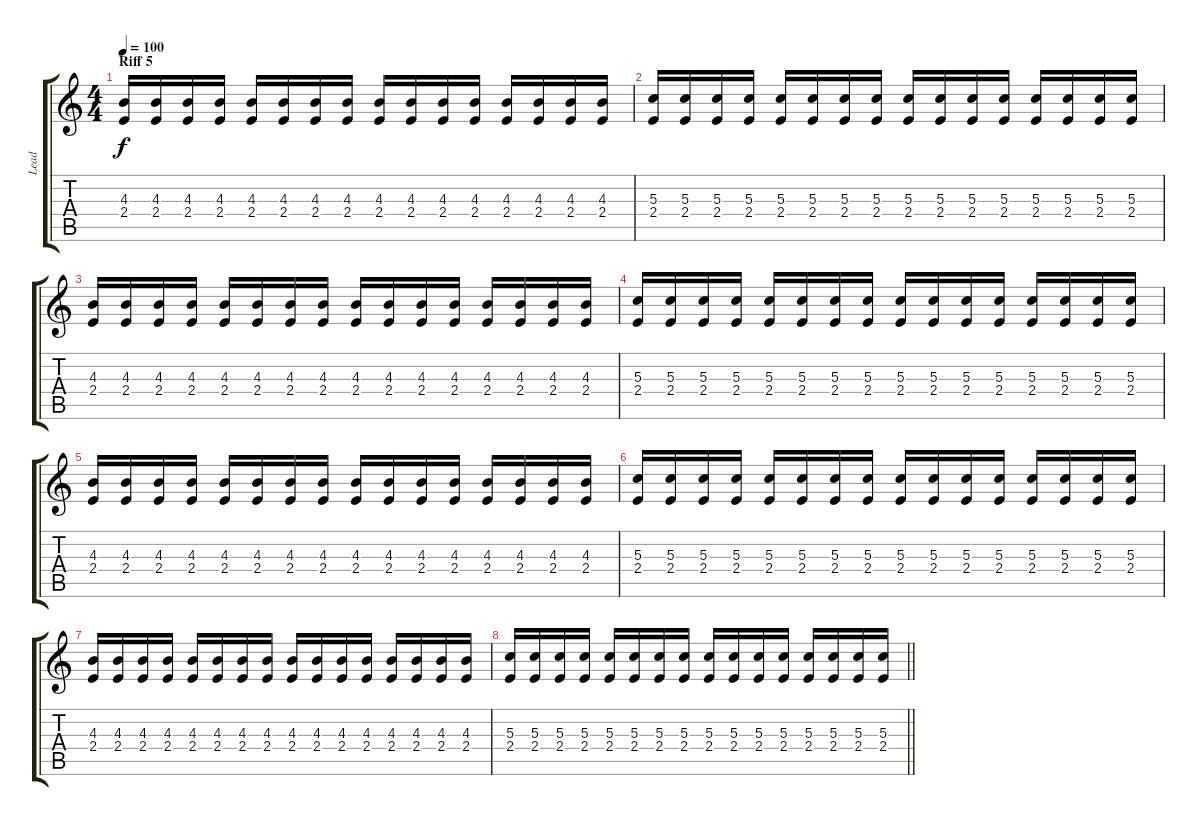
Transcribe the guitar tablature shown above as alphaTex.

\track ("Lead" "Lead") {instrument distortionguitar}
\staff {score tabs}
\tuning (E4 B3 G3 D3 A2 E2) {hide}
\ts (4 4)
\section ("" "Riff 5")
\tempo 100
\clef g2
\ks c
(4.3 2.4).16{dy f} (4.3 2.4).16 (4.3 2.4).16 (4.3 2.4).16 (4.3 2.4).16 (4.3 2.4).16 (4.3 2.4).16 (4.3 2.4).16 (4.3 2.4).16 (4.3 2.4).16 (4.3 2.4).16 (4.3 2.4).16 (4.3 2.4).16 (4.3 2.4).16 (4.3 2.4).16 (4.3 2.4).16 |
(5.3 2.4).16 (5.3 2.4).16 (5.3 2.4).16 (5.3 2.4).16 (5.3 2.4).16 (5.3 2.4).16 (5.3 2.4).16 (5.3 2.4).16 (5.3 2.4).16 (5.3 2.4).16 (5.3 2.4).16 (5.3 2.4).16 (5.3 2.4).16 (5.3 2.4).16 (5.3 2.4).16 (5.3 2.4).16 |
(4.3 2.4).16 (4.3 2.4).16 (4.3 2.4).16 (4.3 2.4).16 (4.3 2.4).16 (4.3 2.4).16 (4.3 2.4).16 (4.3 2.4).16 (4.3 2.4).16 (4.3 2.4).16 (4.3 2.4).16 (4.3 2.4).16 (4.3 2.4).16 (4.3 2.4).16 (4.3 2.4).16 (4.3 2.4).16 |
(5.3 2.4).16 (5.3 2.4).16 (5.3 2.4).16 (5.3 2.4).16 (5.3 2.4).16 (5.3 2.4).16 (5.3 2.4).16 (5.3 2.4).16 (5.3 2.4).16 (5.3 2.4).16 (5.3 2.4).16 (5.3 2.4).16 (5.3 2.4).16 (5.3 2.4).16 (5.3 2.4).16 (5.3 2.4).16 |
(4.3 2.4).16 (4.3 2.4).16 (4.3 2.4).16 (4.3 2.4).16 (4.3 2.4).16 (4.3 2.4).16 (4.3 2.4).16 (4.3 2.4).16 (4.3 2.4).16 (4.3 2.4).16 (4.3 2.4).16 (4.3 2.4).16 (4.3 2.4).16 (4.3 2.4).16 (4.3 2.4).16 (4.3 2.4).16 |
(5.3 2.4).16 (5.3 2.4).16 (5.3 2.4).16 (5.3 2.4).16 (5.3 2.4).16 (5.3 2.4).16 (5.3 2.4).16 (5.3 2.4).16 (5.3 2.4).16 (5.3 2.4).16 (5.3 2.4).16 (5.3 2.4).16 (5.3 2.4).16 (5.3 2.4).16 (5.3 2.4).16 (5.3 2.4).16 |
(4.3 2.4).16 (4.3 2.4).16 (4.3 2.4).16 (4.3 2.4).16 (4.3 2.4).16 (4.3 2.4).16 (4.3 2.4).16 (4.3 2.4).16 (4.3 2.4).16 (4.3 2.4).16 (4.3 2.4).16 (4.3 2.4).16 (4.3 2.4).16 (4.3 2.4).16 (4.3 2.4).16 (4.3 2.4).16 |
\barLineRight lightlight
(5.3 2.4).16 (5.3 2.4).16 (5.3 2.4).16 (5.3 2.4).16 (5.3 2.4).16 (5.3 2.4).16 (5.3 2.4).16 (5.3 2.4).16 (5.3 2.4).16 (5.3 2.4).16 (5.3 2.4).16 (5.3 2.4).16 (5.3 2.4).16 (5.3 2.4).16 (5.3 2.4).16 (5.3 2.4).16
